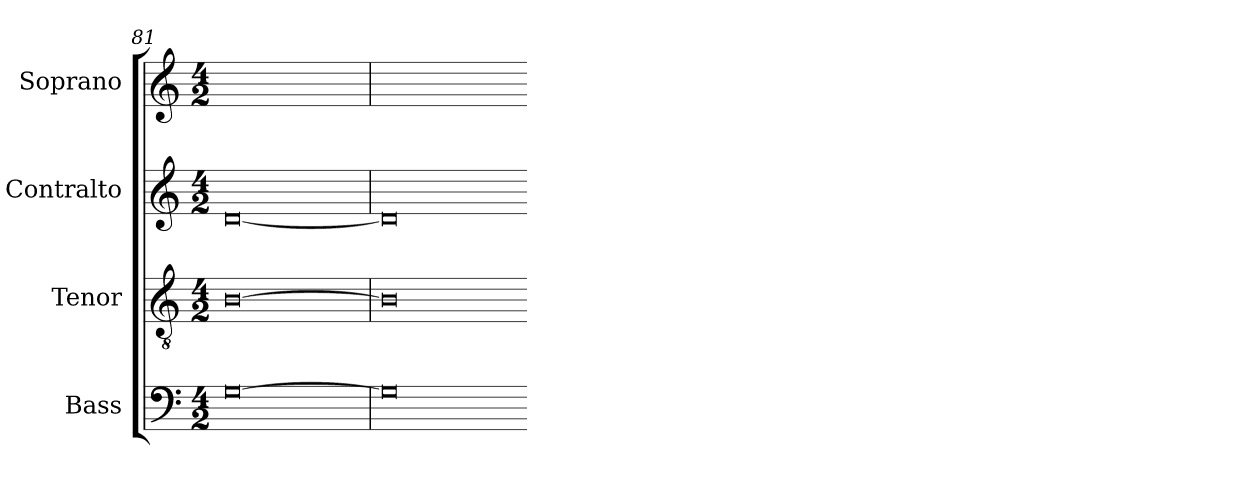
**kern	**kern	**kern	**kern
*part4	*part3	*part2	*part1
*staff4	*staff3	*staff2	*staff1
*I"Bass	*I"Tenor	*I"Contralto	*I"Soprano
*I'B	*I'T	*I'A	*I'S
*clefF4	*clefGv2	*clefG2	*clefG2
*k[]	*k[]	*k[]	*k[]
*G:mix	*G:mix	*G:mix	*G:mix
*M4/2	*M4/2	*M4/2	*M4/2
=81	=81	=81	=81
[0G	[0B	[0d	0ryy
=82	=82	=82	=82
0G]	0B]	0d]	0ryy
=-	=-	=-	=-
*-	*-	*-	*-
